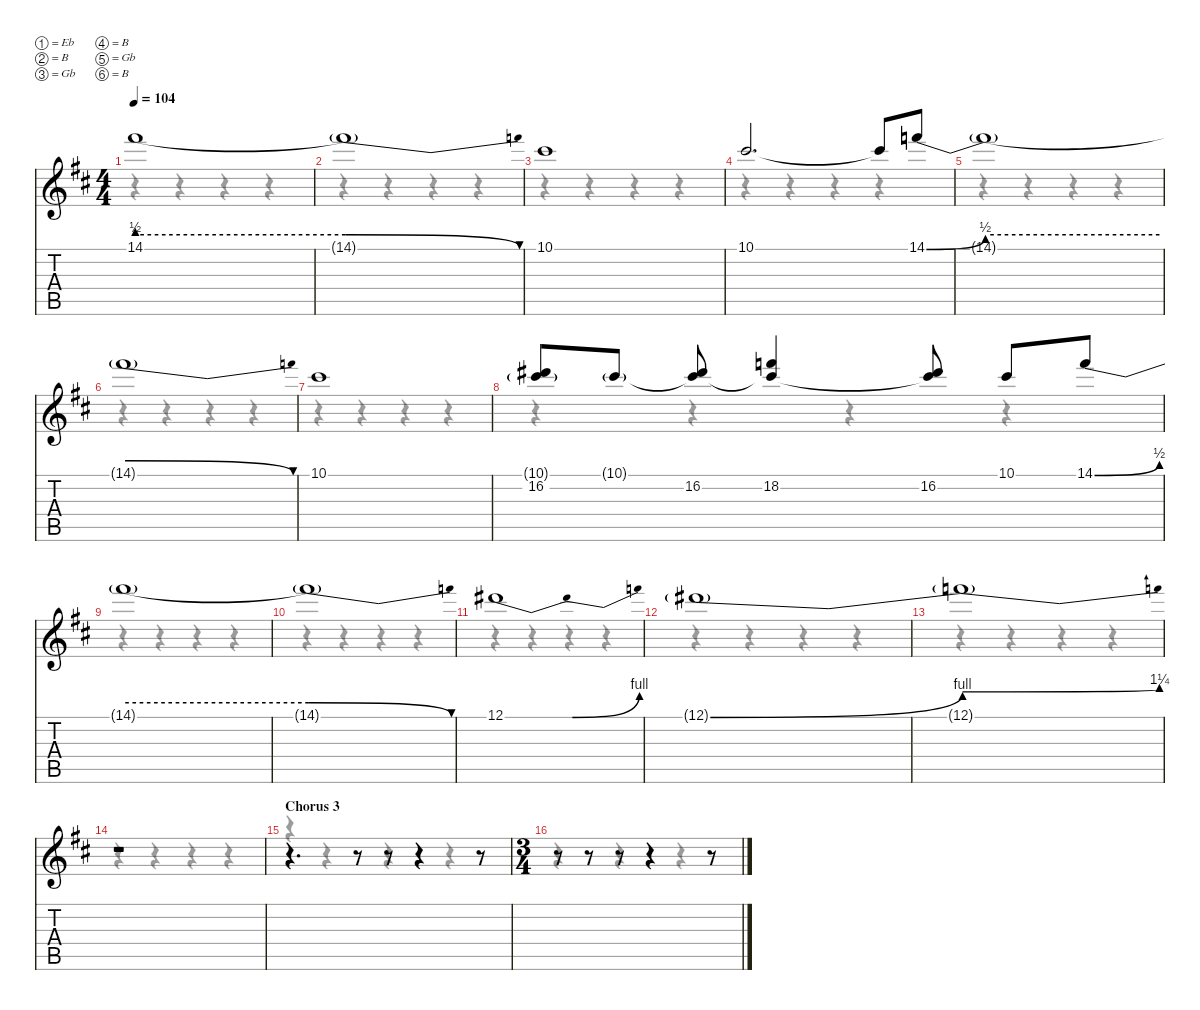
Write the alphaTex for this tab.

\defaultSystemsLayout 4
\hideDynamics
\bracketExtendMode nobrackets
\singleTrackTrackNamePolicy hidden
\multiTrackTrackNamePolicy hidden
\firstSystemTrackNameMode fullname
\otherSystemsTrackNameOrientation horizontal
\track ("Solo/ Add. Guitar" "od.guit.") {mute instrument overdrivenguitar}
\staff {score tabs}
\tuning (Eb4 B3 Gb3 B2 Gb2 B1)
\voice
\ts (4 4)
\tempo 104
\clef g2
\ks bminor
14.1{be (hold 0 2 60 2) t}.1{dy f beam Up} |
14.1{be (release 0 2 60 0) t}.1{beam Up} |
10.1{acc #}.1{beam Up} |
10.1{acc #}.2{d dy mf beam Up} 10.1{t acc #}.8{beam Up} 14.1{be (bend 0 0 60 2) acc forcenatural}.8{beam Up} |
14.1{be (hold 0 2 60 2) t}.1{beam Up} |
14.1{be (release 0 2 60 0) t}.1{beam Up} |
10.1{acc #}.1{beam Up} |
(10.1{g acc #} 16.2{acc #}).8{beam Up} 10.1{g acc #}.8{beam Up} (10.1{t acc #} 16.2{acc #}).8{beam Up} (10.1{t acc #} 18.2{acc forcenatural}).4{beam Up} (10.1{t acc #} 16.2{acc #}).8{dy f beam Up} 10.1{acc #}.8{beam Up} 14.1{be (bend 0 0 60 2) acc forcenatural}.8{beam Up} |
14.1{be (hold 0 2 60 2) t}.1{beam Up} |
14.1{be (release 0 2 60 0) t}.1{beam Up} |
12.1{be (bendrelease 0 0 9.999999599999999 4 15 4 4.999999799999999 0) acc #}.1{dy mf beam Up} |
12.1{be (bend 0 0 60 4) g acc #}.1{dy mp beam Up} |
12.1{be (bend 0 4 60 5) t}.1{dy p beam Up} |
r.1{beam Up} |
\section ("" "Chorus 3")
r.4{d beam Up} r.8{beam Up} r.8{beam Up} r.4{beam Up} r.8{beam Up} |
\ts (3 4)
\beaming (8 2 2 2 2)
r.8{beam Up} r.8{beam Up} r.8{beam Up} r.4{beam Up} r.8{beam Up}
\voice
\clef g2
\ottava regular
\simile none
\ks bminor
r.4{dy mf beam Down} r.4{beam Down} r.4{beam Down} r.4{beam Down} |
r.4{beam Down} r.4{beam Down} r.4{beam Down} r.4{beam Down} |
r.4{beam Down} r.4{beam Down} r.4{beam Down} r.4{beam Down} |
r.4{beam Down} r.4{beam Down} r.4{beam Down} r.4{beam Down} |
r.4{beam Down} r.4{beam Down} r.4{beam Down} r.4{beam Down} |
r.4{beam Down} r.4{beam Down} r.4{beam Down} r.4{beam Down} |
r.4{beam Down} r.4{beam Down} r.4{beam Down} r.4{beam Down} |
r.4{beam Down} r.4{beam Down} r.4{beam Down} r.4{beam Down} |
r.4{beam Down} r.4{beam Down} r.4{beam Down} r.4{beam Down} |
r.4{beam Down} r.4{beam Down} r.4{beam Down} r.4{beam Down} |
r.4{beam Down} r.4{beam Down} r.4{beam Down} r.4{beam Down} |
r.4{beam Down} r.4{beam Down} r.4{beam Down} r.4{beam Down} |
r.4{beam Down} r.4{beam Down} r.4{beam Down} r.4{beam Down} |
r.4{beam Down} r.4{beam Down} r.4{beam Down} r.4{beam Down} |
r.4{beam Down} r.4{beam Down} r.4{beam Down} r.4{beam Down} |
r.4{beam Down} r.4{beam Down} r.4{beam Down}
